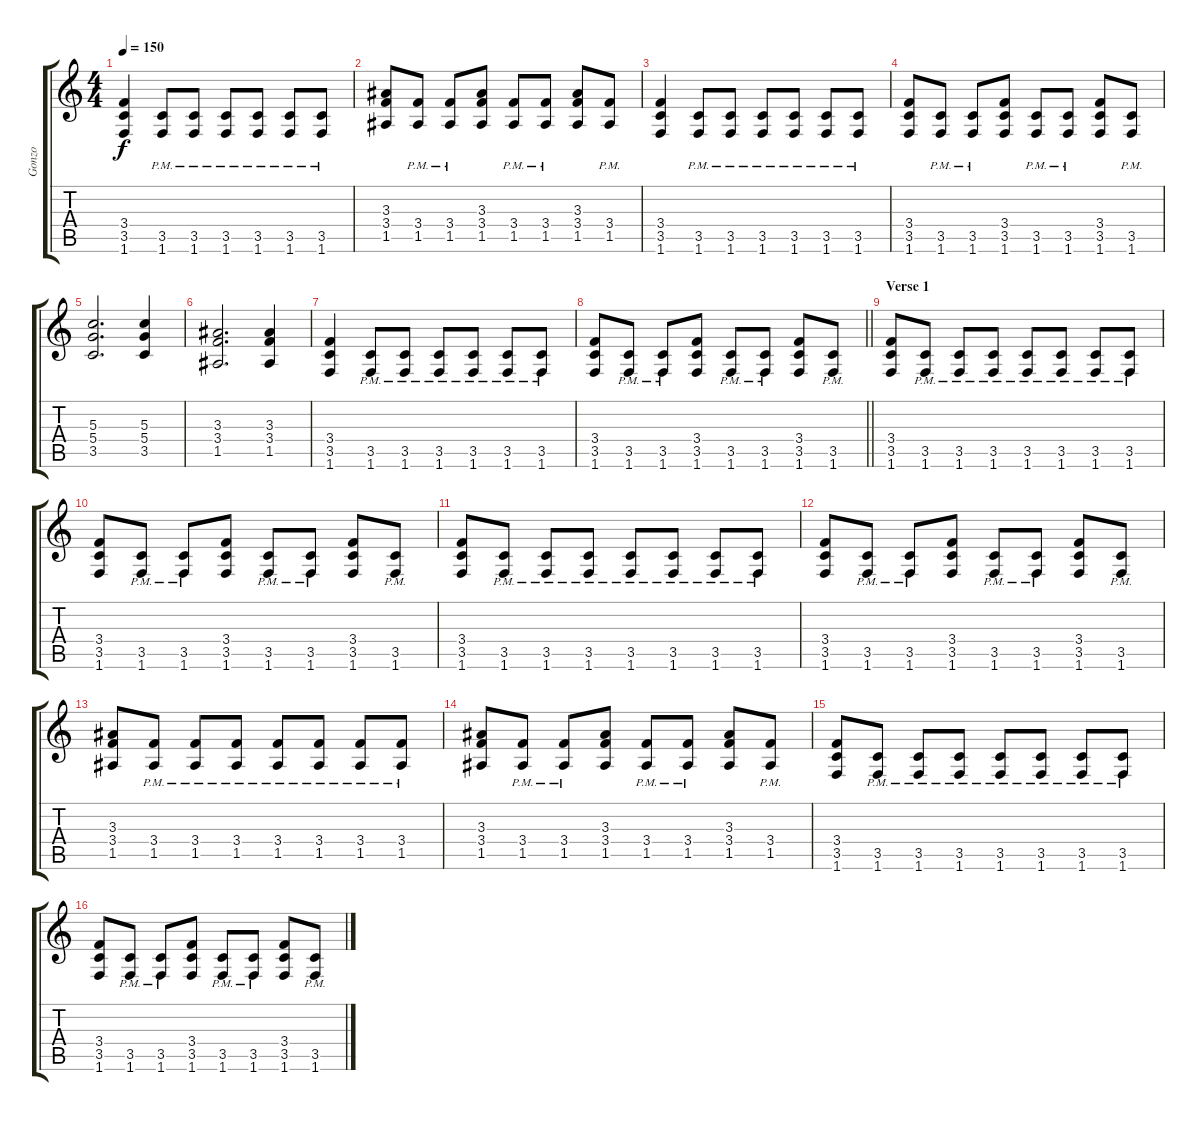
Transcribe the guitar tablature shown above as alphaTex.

\track ("Gonzo" "Gonzo") {instrument electricguitarmuted}
\staff {score tabs}
\tuning (E4 B3 G3 D3 A2 E2) {hide}
\ts (4 4)
\tempo 150
\clef g2
\ks c
(3.4 3.5 1.6).4{dy f} (3.5{pm} 1.6{pm}).8 (3.5{pm} 1.6{pm}).8 (3.5{pm} 1.6{pm}).8 (3.5{pm} 1.6{pm}).8 (3.5{pm} 1.6{pm}).8 (3.5{pm} 1.6{pm}).8 |
(3.3 3.4 1.5).8 (3.4{pm} 1.5{pm}).8 (3.4{pm} 1.5{pm}).8 (3.3 3.4 1.5).8 (3.4{pm} 1.5{pm}).8 (3.4{pm} 1.5{pm}).8 (3.3 3.4 1.5).8 (3.4{pm} 1.5{pm}).8 |
(3.4 3.5 1.6).4 (3.5{pm} 1.6{pm}).8 (3.5{pm} 1.6{pm}).8 (3.5{pm} 1.6{pm}).8 (3.5{pm} 1.6{pm}).8 (3.5{pm} 1.6{pm}).8 (3.5{pm} 1.6{pm}).8 |
(3.4 3.5 1.6).8 (3.5{pm} 1.6{pm}).8 (3.5{pm} 1.6{pm}).8 (3.4 3.5 1.6).8 (3.5{pm} 1.6{pm}).8 (3.5{pm} 1.6{pm}).8 (3.4 3.5 1.6).8 (3.5{pm} 1.6{pm}).8 |
(5.3 5.4 3.5).2{d} (5.3 5.4 3.5).4 |
(3.3 3.4 1.5).2{d} (3.3 3.4 1.5).4 |
(3.4 3.5 1.6).4 (3.5{pm} 1.6{pm}).8 (3.5{pm} 1.6{pm}).8 (3.5{pm} 1.6{pm}).8 (3.5{pm} 1.6{pm}).8 (3.5{pm} 1.6{pm}).8 (3.5{pm} 1.6{pm}).8 |
\barLineRight lightlight
(3.4 3.5 1.6).8 (3.5{pm} 1.6{pm}).8 (3.5{pm} 1.6{pm}).8 (3.4 3.5 1.6).8 (3.5{pm} 1.6{pm}).8 (3.5{pm} 1.6{pm}).8 (3.4 3.5 1.6).8 (3.5{pm} 1.6{pm}).8 |
\section ("" "Verse 1")
(3.4 3.5 1.6).8{volume 12 instrument distortionguitar} (3.5{pm} 1.6{pm}).8 (3.5{pm} 1.6{pm}).8 (3.5{pm} 1.6{pm}).8 (3.5{pm} 1.6{pm}).8 (3.5{pm} 1.6{pm}).8 (3.5{pm} 1.6{pm}).8 (3.5{pm} 1.6{pm}).8 |
(3.4 3.5 1.6).8 (3.5{pm} 1.6{pm}).8 (3.5{pm} 1.6{pm}).8 (3.4 3.5 1.6).8 (3.5{pm} 1.6{pm}).8 (3.5{pm} 1.6{pm}).8 (3.4 3.5 1.6).8 (3.5{pm} 1.6{pm}).8 |
(3.4 3.5 1.6).8 (3.5{pm} 1.6{pm}).8 (3.5{pm} 1.6{pm}).8 (3.5{pm} 1.6{pm}).8 (3.5{pm} 1.6{pm}).8 (3.5{pm} 1.6{pm}).8 (3.5{pm} 1.6{pm}).8 (3.5{pm} 1.6{pm}).8 |
(3.4 3.5 1.6).8 (3.5{pm} 1.6{pm}).8 (3.5{pm} 1.6{pm}).8 (3.4 3.5 1.6).8 (3.5{pm} 1.6{pm}).8 (3.5{pm} 1.6{pm}).8 (3.4 3.5 1.6).8 (3.5{pm} 1.6{pm}).8 |
(3.3 3.4 1.5).8 (3.4{pm} 1.5{pm}).8 (3.4{pm} 1.5{pm}).8 (3.4{pm} 1.5{pm}).8 (3.4{pm} 1.5{pm}).8 (3.4{pm} 1.5{pm}).8 (3.4{pm} 1.5{pm}).8 (3.4{pm} 1.5{pm}).8 |
(3.3 3.4 1.5).8 (3.4{pm} 1.5{pm}).8 (3.4{pm} 1.5{pm}).8 (3.3 3.4 1.5).8 (3.4{pm} 1.5{pm}).8 (3.4{pm} 1.5{pm}).8 (3.3 3.4 1.5).8 (3.4{pm} 1.5{pm}).8 |
(3.4 3.5 1.6).8 (3.5{pm} 1.6{pm}).8 (3.5{pm} 1.6{pm}).8 (3.5{pm} 1.6{pm}).8 (3.5{pm} 1.6{pm}).8 (3.5{pm} 1.6{pm}).8 (3.5{pm} 1.6{pm}).8 (3.5{pm} 1.6{pm}).8 |
(3.4 3.5 1.6).8 (3.5{pm} 1.6{pm}).8 (3.5{pm} 1.6{pm}).8 (3.4 3.5 1.6).8 (3.5{pm} 1.6{pm}).8 (3.5{pm} 1.6{pm}).8 (3.4 3.5 1.6).8 (3.5{pm} 1.6{pm}).8
